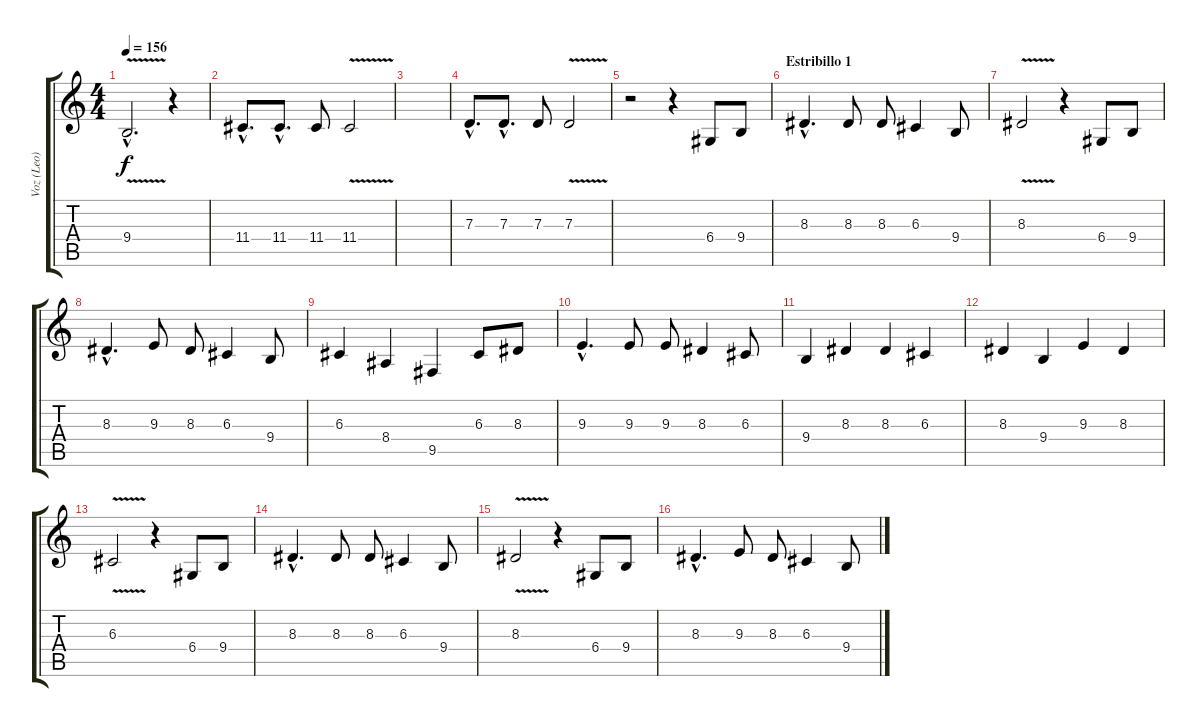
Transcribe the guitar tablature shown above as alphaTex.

\track ("Voz (Leo)" "Voz (Leo)") {instrument altosax}
\staff {score tabs}
\tuning (E4 B3 G3 D3 A2 E2) {hide}
\ts (4 4)
\tempo 156
\clef g2
\ks c
9.4{v hac}.2{d dy f} r.4 |
11.4{hac}.8{d} 11.4{hac}.8{d} 11.4.8 11.4{v}.2 |
|
7.3{hac}.8{d} 7.3{hac}.8{d} 7.3.8 7.3{v}.2 |
r.2 r.4 6.4.8 9.4.8 |
\section ("" "Estribillo 1 ")
8.3{hac}.4{d} 8.3.8 8.3.8 6.3.4 9.4.8 |
8.3{v}.2 r.4 6.4.8 9.4.8 |
8.3{hac}.4{d} 9.3.8 8.3.8 6.3.4 9.4.8 |
6.3.4 8.4.4 9.5.4 6.3.8 8.3.8 |
9.3{hac}.4{d} 9.3.8 9.3.8 8.3.4 6.3.8 |
9.4.4 8.3.4 8.3.4 6.3.4 |
8.3.4 9.4.4 9.3.4 8.3.4 |
6.3{v}.2 r.4 6.4.8 9.4.8 |
8.3{hac}.4{d} 8.3.8 8.3.8 6.3.4 9.4.8 |
8.3{v}.2 r.4 6.4.8 9.4.8 |
8.3{hac}.4{d} 9.3.8 8.3.8 6.3.4 9.4.8
